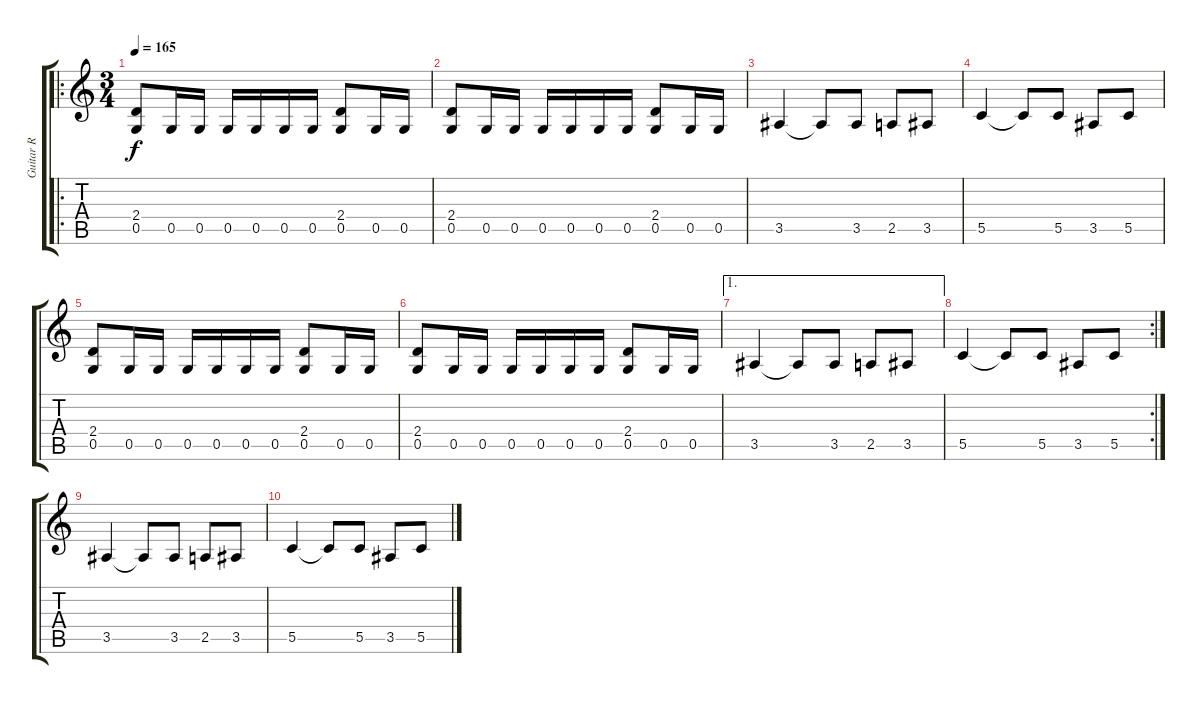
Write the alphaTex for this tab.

\track ("Guitar R" "Guitar R") {instrument distortionguitar}
\staff {score tabs}
\tuning (D4 A3 F3 C3 G2 D2) {hide}
\ro
\ts (3 4)
\tempo 165
\clef g2
\ks c
(2.4 0.5).8{dy f} 0.5.16 0.5.16 0.5.16 0.5.16 0.5.16 0.5.16 (2.4 0.5).8 0.5.16 0.5.16 |
(2.4 0.5).8 0.5.16 0.5.16 0.5.16 0.5.16 0.5.16 0.5.16 (2.4 0.5).8 0.5.16 0.5.16 |
3.5.4 3.5{t}.8 3.5.8 2.5.8 3.5.8 |
5.5.4 5.5{t}.8 5.5.8 3.5.8 5.5.8 |
(2.4 0.5).8 0.5.16 0.5.16 0.5.16 0.5.16 0.5.16 0.5.16 (2.4 0.5).8 0.5.16 0.5.16 |
(2.4 0.5).8 0.5.16 0.5.16 0.5.16 0.5.16 0.5.16 0.5.16 (2.4 0.5).8 0.5.16 0.5.16 |
\ae 1
3.5.4 3.5{t}.8 3.5.8 2.5.8 3.5.8 |
\rc 2
5.5.4 5.5{t}.8 5.5.8 3.5.8 5.5.8 |
3.5.4 3.5{t}.8 3.5.8 2.5.8 3.5.8 |
5.5.4 5.5{t}.8 5.5.8 3.5.8 5.5.8
